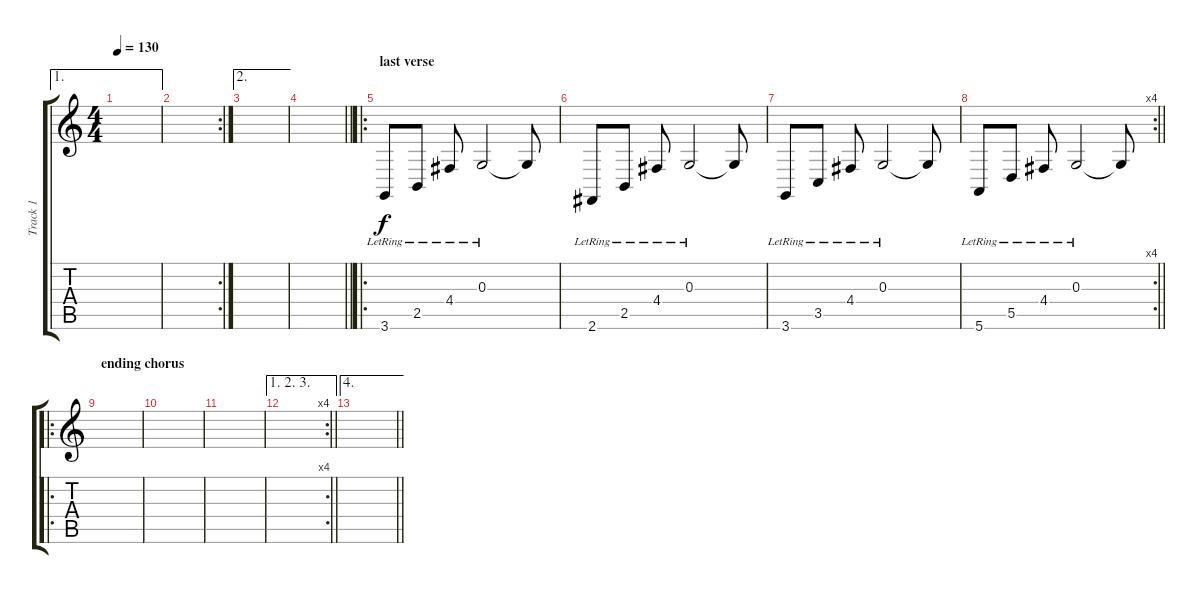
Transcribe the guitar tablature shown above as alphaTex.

\track ("Track 1" "Track 1") {instrument electricgrandpiano}
\staff {score tabs}
\tuning (E4 B3 G3 D3 A2 E2) {hide}
\ae 1
\ts (4 4)
\tempo 130
\clef g2
\ks c
|
\rc 2
|
\ae 2
|
\barLineRight lightlight
|
\ro
\section ("" "last verse")
3.6{lr}.8 2.5{lr}.8 4.4{lr}.8 0.3{lr}.2 0.3{t}.8 |
2.6{lr}.8 2.5{lr}.8 4.4{lr}.8 0.3{lr}.2 0.3{t}.8 |
3.6{lr}.8 3.5{lr}.8 4.4{lr}.8 0.3{lr}.2 0.3{t}.8 |
\rc 4
\barLineRight lightlight
5.6{lr}.8 5.5{lr}.8 4.4{lr}.8 0.3{lr}.2 0.3{t}.8 |
\ro
\section ("" "ending chorus")
|
|
|
\ae (1 2 3)
\rc 4
\barLineRight lightlight
|
\ae 4
\barLineRight lightlight
